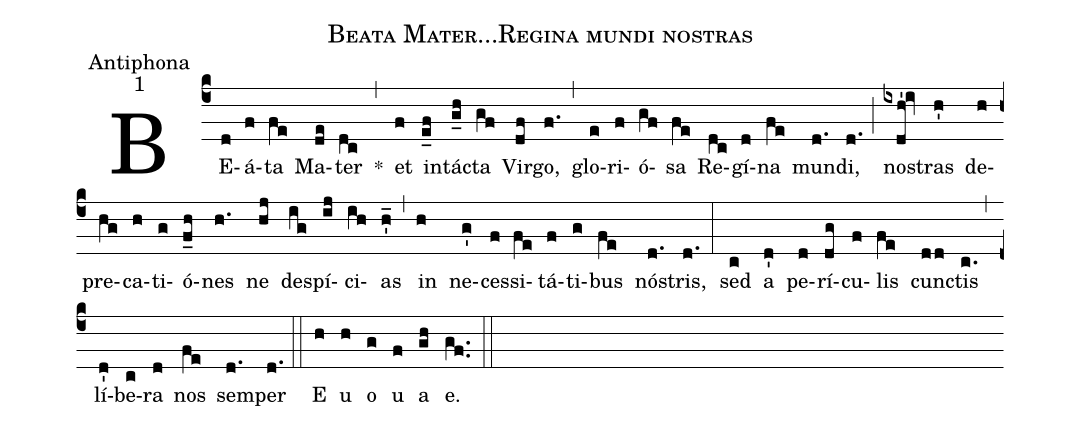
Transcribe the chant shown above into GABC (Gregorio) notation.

name:Beata Mater...Regina mundi nostras;
office-part:Antiphona;
mode:1;
%%
(c4) BE(d)á(f)ta(fe) Ma(de)ter(dc) *(,) et(f) in(e_f)tá(g_h)cta(gf) Vir(df)go,(f.) (,) glo(e)ri(f)ó(gf)sa(fe) Re(dc)gí(d)na(fe) mun(d.)di,(d.) (;) no(ixdh'!iv)stras(h') de(h)pre(hg)ca(h)ti(g)ó(f_h)nes(h.) ne(hj) de(ig)spí(ij)ci(ih)as(h'_) (,) in(h) ne(g')ces(f)si(fe)tá(f)ti(g)bus(fe) nó(d.)stris,(d.) (:) sed(c) a(d') pe(d)rí(dg)cu(f)lis(fe) cun(dd)ctis(c.) (,) lí(d')be(c)ra(d) nos(fe) sem(d.)per(d.) (::) E(h) u(h) o(g) u(f) a(gh) e.(gf..) (::)
